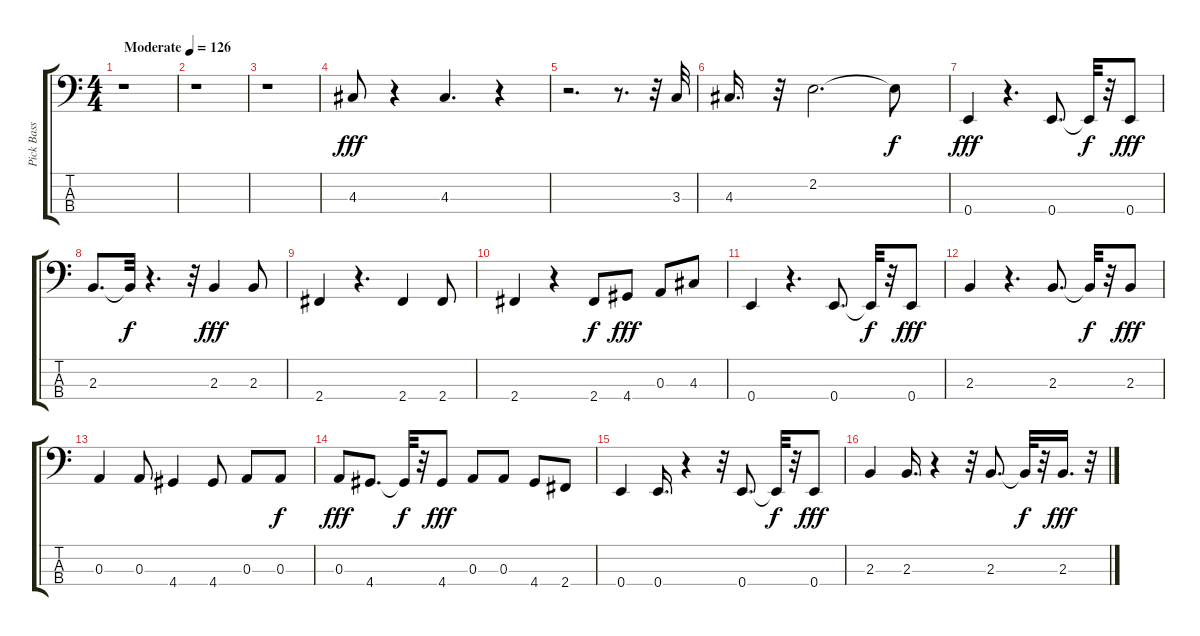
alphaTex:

\track ("Pick Bass" "Pick Bass") {instrument electricbasspick}
\staff {score tabs}
\tuning (G2 D2 A1 E1) {hide}
\ts (4 4)
\tempo (126 "Moderate")
\clef f4
\ks c
r.1{dy fff instrument electricbasspick} |
r.1 |
r.1 |
4.3.8{volume 13} r.4 4.3.4{d} r.4 |
r.2{d} r.8{d} r.32 3.3.32 |
4.3.16{d} r.32 2.2.2{d} 2.2{t}.8{dy f} |
0.4.4{dy fff} r.4{d} 0.4.8{d} 0.4{t}.32{dy f} r.32 0.4.8{dy fff} |
2.3.8{d} 2.3{t}.32{dy f} r.4{d} r.32 2.3.4{dy fff} 2.3.8 |
2.4.4 r.4{d} 2.4.4 2.4.8 |
2.4.4 r.4 2.4.8{dy f} 4.4.8{dy fff} 0.3.8 4.3.8 |
0.4.4 r.4{d} 0.4.8{d} 0.4{t}.32{dy f} r.32 0.4.8{dy fff} |
2.3.4 r.4{d} 2.3.8{d} 2.3{t}.32{dy f} r.32 2.3.8{dy fff} |
0.3.4 0.3.8 4.4.4 4.4.8 0.3.8 0.3.8{dy f} |
0.3.8{dy fff} 4.4.8{d} 4.4{t}.32{dy f} r.32 4.4.8{dy fff} 0.3.8 0.3.8 4.4.8 2.4.8 |
0.4.4 0.4.16{d} r.4 r.32 0.4.8{d} 0.4{t}.32{dy f} r.32 0.4.8{dy fff} |
2.3.4 2.3.16{d} r.4 r.32 2.3.8{d} 2.3{t}.32{dy f} r.32 2.3.16{d dy fff} r.32
